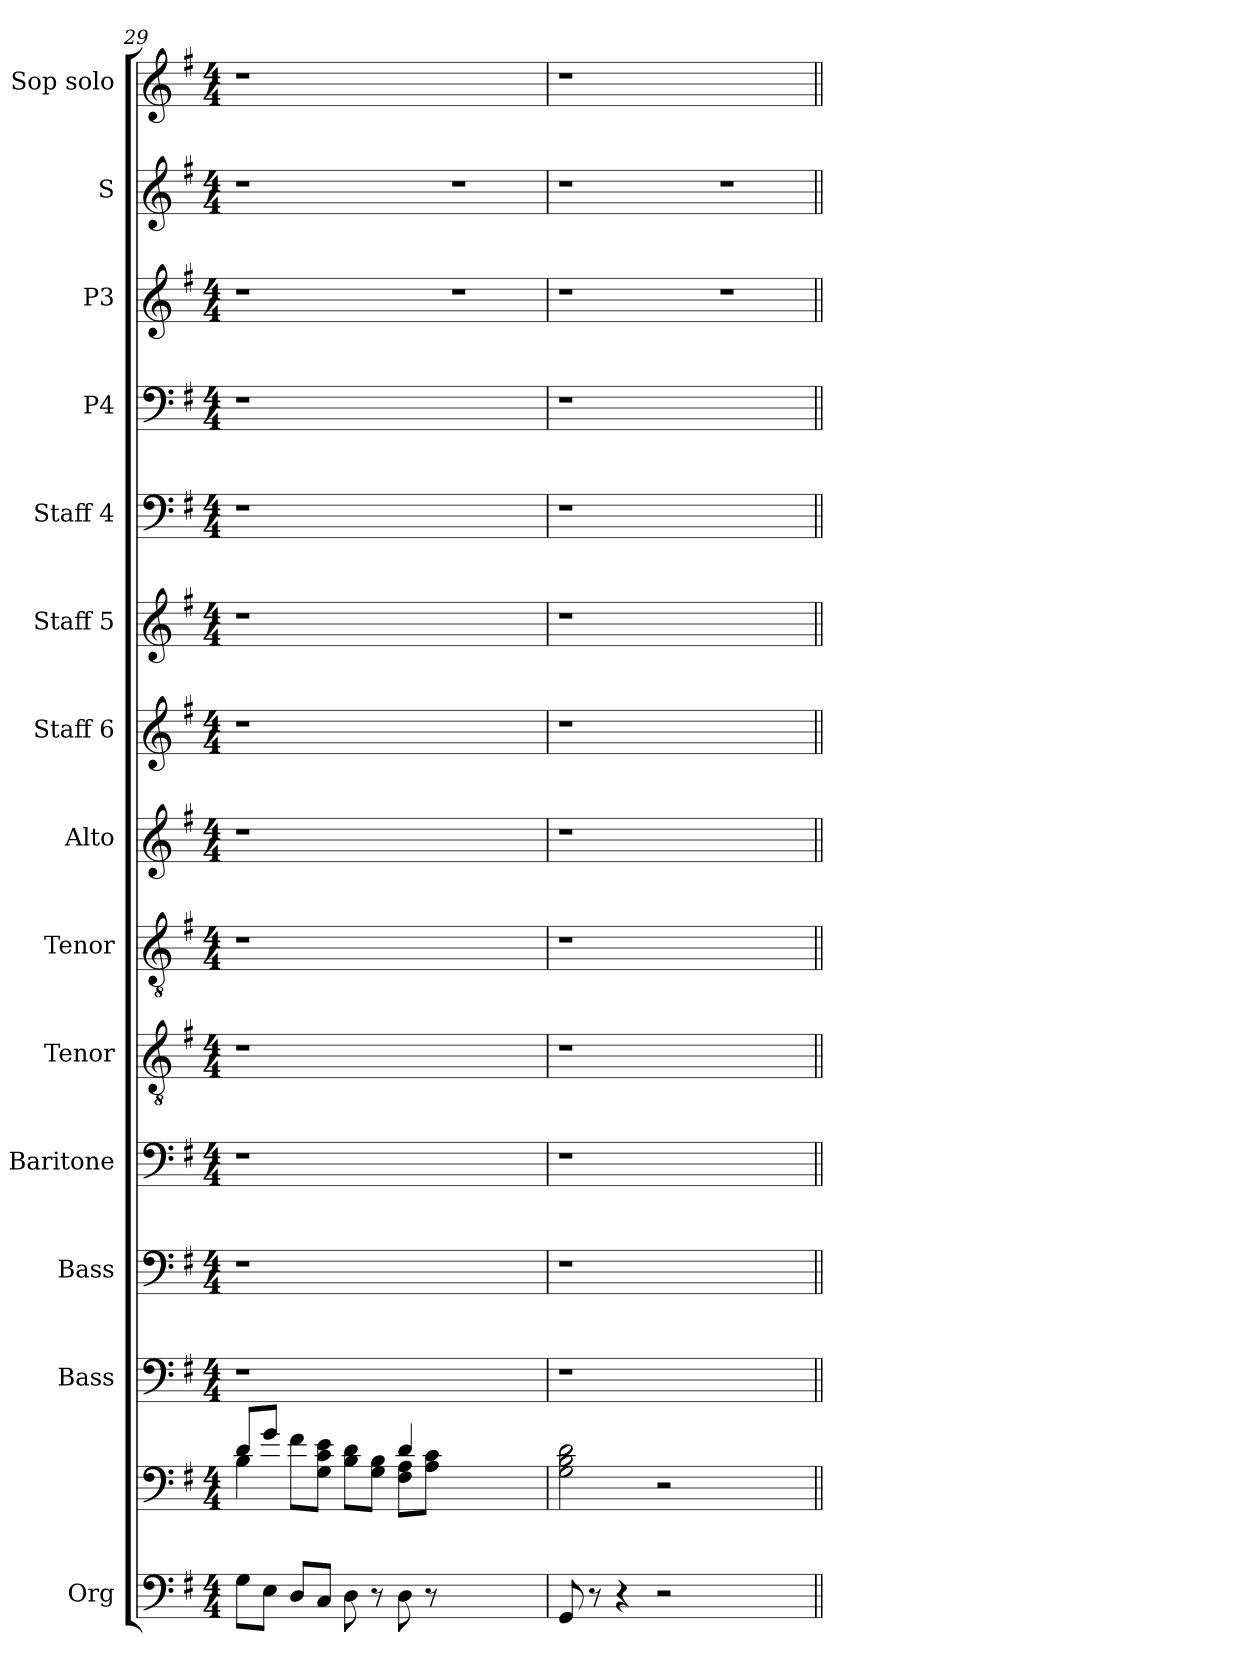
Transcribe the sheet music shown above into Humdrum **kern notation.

**kern	**kern	**kern	**kern	**kern	**kern	**kern	**kern	**kern	**kern	**kern	**kern	**kern	**kern	**kern
*part14	*part14	*part13	*part12	*part11	*part10	*part9	*part8	*part7	*part6	*part5	*part4	*part3	*part2	*part1
*staff15	*staff14	*staff13	*staff12	*staff11	*staff10	*staff9	*staff8	*staff7	*staff6	*staff5	*staff4	*staff3	*staff2	*staff1
*I"Org	*	*I"Bass	*I"Bass	*I"Baritone	*I"Tenor	*I"Tenor	*I"Alto	*I"Staff 6	*I"Staff 5	*I"Staff 4	*I"P4	*I"P3	*I"S	*I"Sop solo
*I'Org.	*	*I'B.	*I'B.	*I'Bar.	*I'T.	*I'T.	*I'A.	*I'Sta. 6	*I'Sta. 5	*I'Sta. 4	*	*	*	*I'S.
*clefF4	*clefF4	*clefF4	*clefF4	*clefF4	*clefGv2	*clefGv2	*clefG2	*clefG2	*clefG2	*clefF4	*clefF4	*clefG2	*clefG2	*clefG2
*	*	*	*	*	*ITrd7c12	*ITrd7c12	*	*	*	*	*	*	*	*
*k[f#]	*k[f#]	*k[f#]	*k[f#]	*k[f#]	*k[f#]	*k[f#]	*k[f#]	*k[f#]	*k[f#]	*k[f#]	*k[f#]	*k[f#]	*k[f#]	*k[f#]
*G:	*G:	*G:	*G:	*G:	*G:	*G:	*G:	*G:	*G:	*G:	*G:	*G:	*G:	*G:
*M4/4	*M4/4	*M4/4	*M4/4	*M4/4	*M4/4	*M4/4	*M4/4	*M4/4	*M4/4	*M4/4	*M4/4	*M4/4	*M4/4	*M4/4
=29	=29	=29	=29	=29	=29	=29	=29	=29	=29	=29	=29	=29	=29	=29
*	*^	*	*	*	*	*	*	*	*	*	*	*	*	*
8Gi\L	8di/L	4Bi\	1r	1r	1r	1r	1r	1r	1r	1r	1r	1r	1r	1r	1r
8Ei\J	8gi/J	.	.	.	.	.	.	.	.	.	.	.	.	.	.
8Di/L	8f#i\L	2ryy	.	.	.	.	.	.	.	.	.	.	.	.	.
8Ci/J	8Gi\ 8ci\ 8ei\J	.	.	.	.	.	.	.	.	.	.	.	.	.	.
8Di\	8Bi\ 8di\L	.	.	.	.	.	.	.	.	.	.	.	.	.	.
8r	8Gi\ 8Bi\J	.	.	.	.	.	.	.	.	.	.	.	.	.	.
8Di\	4di/	8F#i\ 8Ai\L	.	.	.	.	.	.	.	.	.	.	.	.	.
8r	.	8Ai\ 8ci\J	.	.	.	.	.	.	.	.	.	.	.	.	.
1ryy	1ryy	1ryy	1ryy	1ryy	1ryy	1ryy	1ryy	1ryy	1ryy	1ryy	1ryy	1ryy	1r	1r	1ryy
*	*v	*v	*	*	*	*	*	*	*	*	*	*	*	*	*
=30	=30	=30	=30	=30	=30	=30	=30	=30	=30	=30	=30	=30	=30	=30
8GGi/	2Gi\ 2Bi 2di	1r	1r	1r	1r	1r	1r	1r	1r	1r	1r	1r	1r	1r
8r	.	.	.	.	.	.	.	.	.	.	.	.	.	.
4r	.	.	.	.	.	.	.	.	.	.	.	.	.	.
2r	2r	.	.	.	.	.	.	.	.	.	.	.	.	.
1ryy	1ryy	1ryy	1ryy	1ryy	1ryy	1ryy	1ryy	1ryy	1ryy	1ryy	1ryy	1r	1r	1ryy
=||	=||	=||	=||	=||	=||	=||	=||	=||	=||	=||	=||	=||	=||	=||
*-	*-	*-	*-	*-	*-	*-	*-	*-	*-	*-	*-	*-	*-	*-
